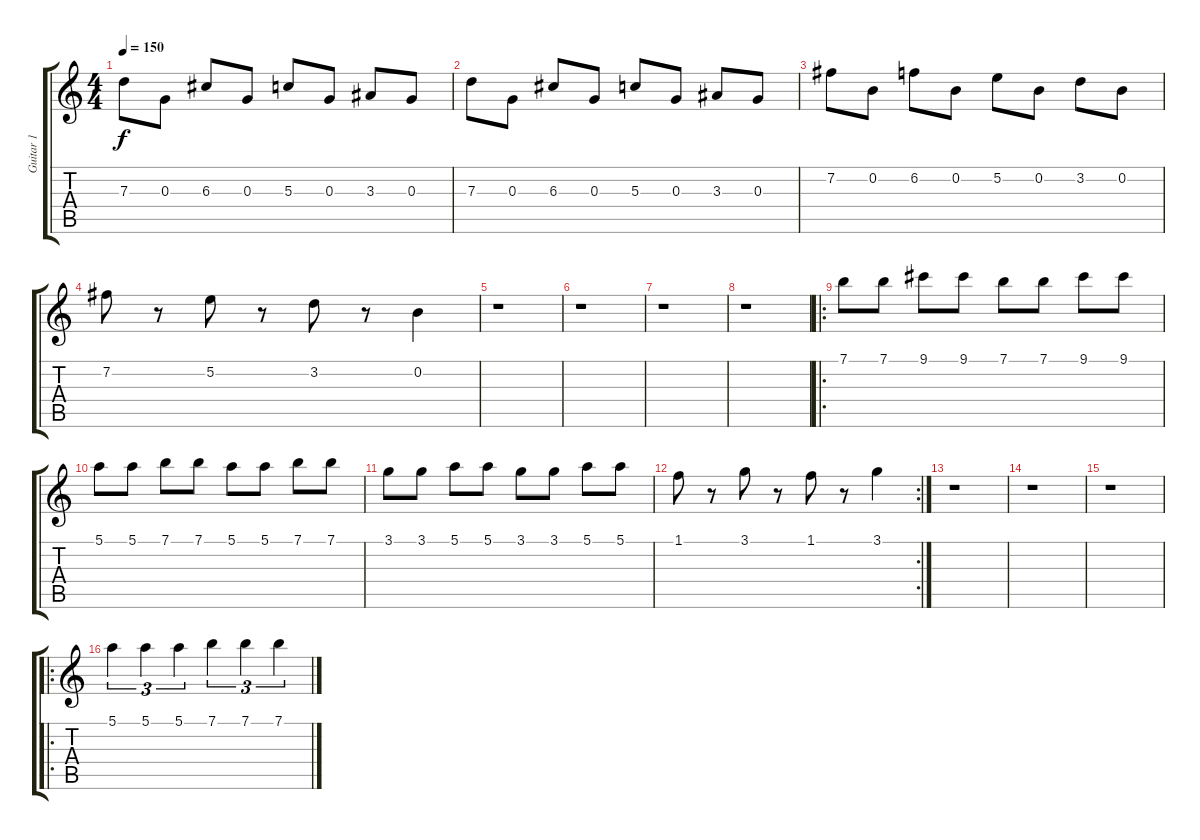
\track ("Guitar 1" "Guitar 1") {instrument electricguitarclean}
\staff {score tabs}
\tuning (E4 B3 G3 D3 A2 E2) {hide}
\ts (4 4)
\tempo 150
\clef g2
\ks c
7.3.8{dy f} 0.3.8 6.3.8 0.3.8 5.3.8 0.3.8 3.3.8 0.3.8 |
7.3.8 0.3.8 6.3.8 0.3.8 5.3.8 0.3.8 3.3.8 0.3.8 |
7.2.8 0.2.8 6.2.8 0.2.8 5.2.8 0.2.8 3.2.8 0.2.8 |
7.2.8 r.8 5.2.8 r.8 3.2.8 r.8 0.2.4 |
r.1 |
r.1 |
r.1 |
r.1 |
\ro
7.1.8 7.1.8 9.1.8 9.1.8 7.1.8 7.1.8 9.1.8 9.1.8 |
5.1.8 5.1.8 7.1.8 7.1.8 5.1.8 5.1.8 7.1.8 7.1.8 |
3.1.8 3.1.8 5.1.8 5.1.8 3.1.8 3.1.8 5.1.8 5.1.8 |
\rc 2
1.1.8 r.8 3.1.8 r.8 1.1.8 r.8 3.1.4 |
r.1 |
r.1 |
r.1 |
\ro
5.1.4{tu (3 2)} 5.1.4{tu (3 2)} 5.1.4{tu (3 2)} 7.1.4{tu (3 2)} 7.1.4{tu (3 2)} 7.1.4{tu (3 2)}
